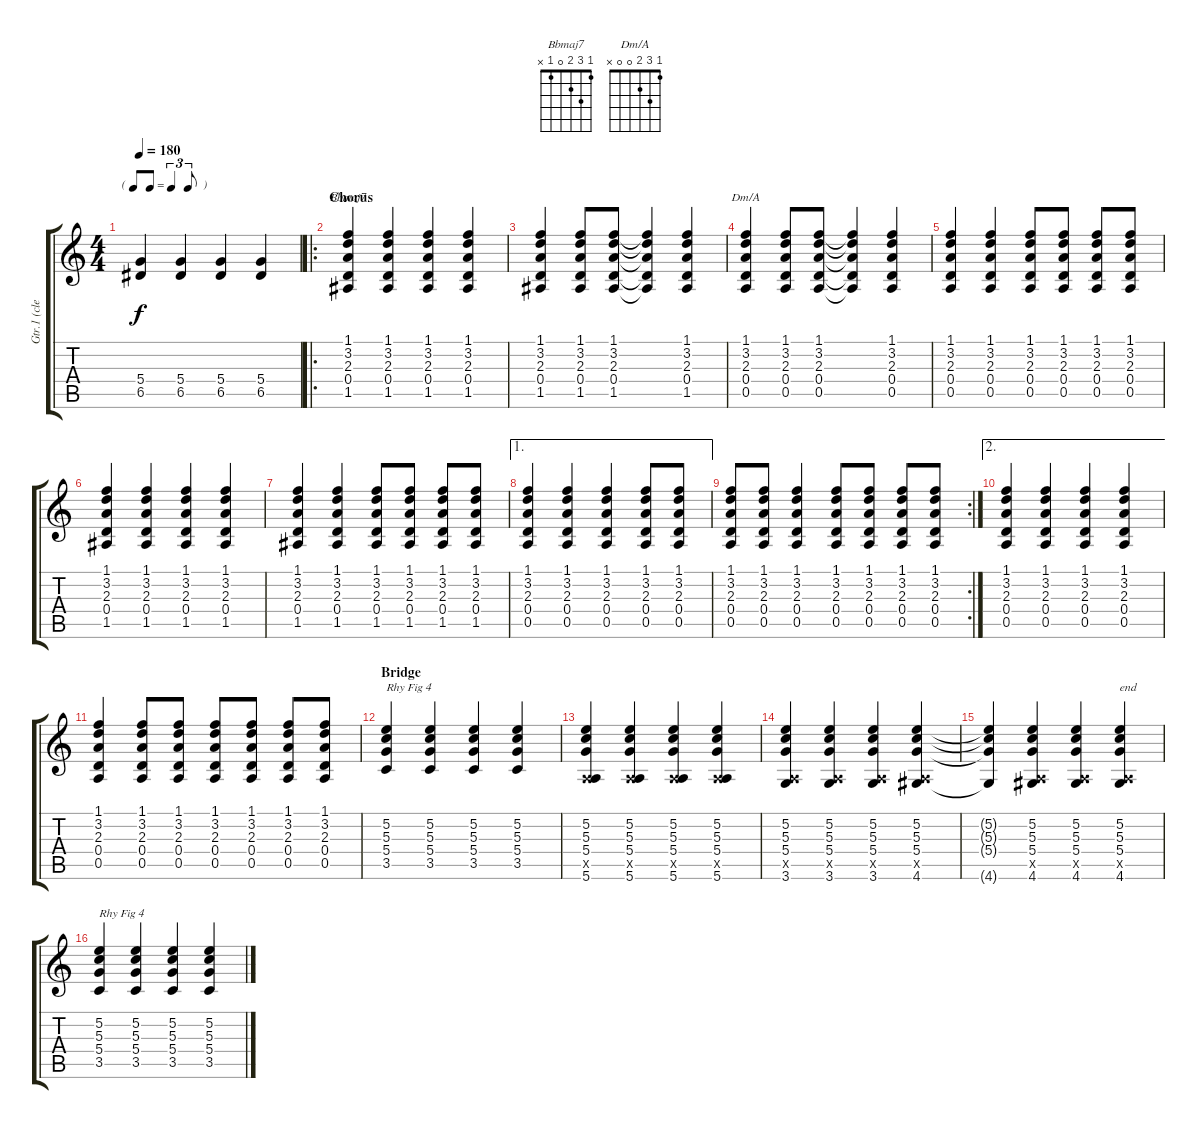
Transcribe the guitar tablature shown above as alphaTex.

\track ("Gtr.1 (clean)" "Gtr.1 (cle") {instrument electricguitarjazz}
\staff {score tabs}
\tuning (E4 B3 G3 D3 A2 E2) {hide}
\chord ("Bbmaj7" 1 3 2 0 1 x)
\chord ("Dm/A" 1 3 2 0 0 x)
\ts (4 4)
\tf triplet8th
\tempo 180
\clef g2
\ks c
(5.4 6.5).4{dy f} (5.4 6.5).4 (5.4 6.5).4 (5.4 6.5).4 |
\ro
\section ("" "Chorus")
(1.1 3.2 2.3 0.4 1.5).4{ch "Bbmaj7"} (1.1 3.2 2.3 0.4 1.5).4 (1.1 3.2 2.3 0.4 1.5).4 (1.1 3.2 2.3 0.4 1.5).4 |
(1.1 3.2 2.3 0.4 1.5).4 (1.1 3.2 2.3 0.4 1.5).8 (1.1 3.2 2.3 0.4 1.5).8 (1.1{t} 3.2{t} 2.3{t} 0.4{t} 1.5{t}).4 (1.1 3.2 2.3 0.4 1.5).4 |
(1.1 3.2 2.3 0.4 0.5).4{ch "Dm/A"} (1.1 3.2 2.3 0.4 0.5).8 (1.1 3.2 2.3 0.4 0.5).8 (1.1{t} 3.2{t} 2.3{t} 0.4{t} 0.5{t}).4 (1.1 3.2 2.3 0.4 0.5).4 |
(1.1 3.2 2.3 0.4 0.5).4 (1.1 3.2 2.3 0.4 0.5).4 (1.1 3.2 2.3 0.4 0.5).8 (1.1 3.2 2.3 0.4 0.5).8 (1.1 3.2 2.3 0.4 0.5).8 (1.1 3.2 2.3 0.4 0.5).8 |
(1.1 3.2 2.3 0.4 1.5).4 (1.1 3.2 2.3 0.4 1.5).4 (1.1 3.2 2.3 0.4 1.5).4 (1.1 3.2 2.3 0.4 1.5).4 |
(1.1 3.2 2.3 0.4 1.5).4 (1.1 3.2 2.3 0.4 1.5).4 (1.1 3.2 2.3 0.4 1.5).8 (1.1 3.2 2.3 0.4 1.5).8 (1.1 3.2 2.3 0.4 1.5).8 (1.1 3.2 2.3 0.4 1.5).8 |
\ae 1
(1.1 3.2 2.3 0.4 0.5).4 (1.1 3.2 2.3 0.4 0.5).4 (1.1 3.2 2.3 0.4 0.5).4 (1.1 3.2 2.3 0.4 0.5).8 (1.1 3.2 2.3 0.4 0.5).8 |
\rc 2
(1.1 3.2 2.3 0.4 0.5).8 (1.1 3.2 2.3 0.4 0.5).8 (1.1 3.2 2.3 0.4 0.5).4 (1.1 3.2 2.3 0.4 0.5).8 (1.1 3.2 2.3 0.4 0.5).8 (1.1 3.2 2.3 0.4 0.5).8 (1.1 3.2 2.3 0.4 0.5).8 |
\ae 2
(1.1 3.2 2.3 0.4 0.5).4 (1.1 3.2 2.3 0.4 0.5).4 (1.1 3.2 2.3 0.4 0.5).4 (1.1 3.2 2.3 0.4 0.5).4 |
(1.1 3.2 2.3 0.4 0.5).4 (1.1 3.2 2.3 0.4 0.5).8 (1.1 3.2 2.3 0.4 0.5).8 (1.1 3.2 2.3 0.4 0.5).8 (1.1 3.2 2.3 0.4 0.5).8 (1.1 3.2 2.3 0.4 0.5).8 (1.1 3.2 2.3 0.4 0.5).8 |
\section ("" "Bridge")
(5.2 5.3 5.4 3.5).4{txt "Rhy Fig 4"} (5.2 5.3 5.4 3.5).4 (5.2 5.3 5.4 3.5).4 (5.2 5.3 5.4 3.5).4 |
(5.2 5.3 5.4 0.5{x} 5.6).4 (5.2 5.3 5.4 0.5{x} 5.6).4 (5.2 5.3 5.4 0.5{x} 5.6).4 (5.2 5.3 5.4 0.5{x} 5.6).4 |
(5.2 5.3 5.4 0.5{x} 3.6).4 (5.2 5.3 5.4 0.5{x} 3.6).4 (5.2 5.3 5.4 0.5{x} 3.6).4 (5.2 5.3 5.4 0.5{x} 4.6).4 |
(5.2{t} 5.3{t} 5.4{t} 4.6{t}).4 (5.2 5.3 5.4 0.5{x} 4.6).4 (5.2 5.3 5.4 0.5{x} 4.6).4 (5.2 5.3 5.4 0.5{x} 4.6).4{txt "end"} |
(5.2 5.3 5.4 3.5).4{txt "Rhy Fig 4"} (5.2 5.3 5.4 3.5).4 (5.2 5.3 5.4 3.5).4 (5.2 5.3 5.4 3.5).4
